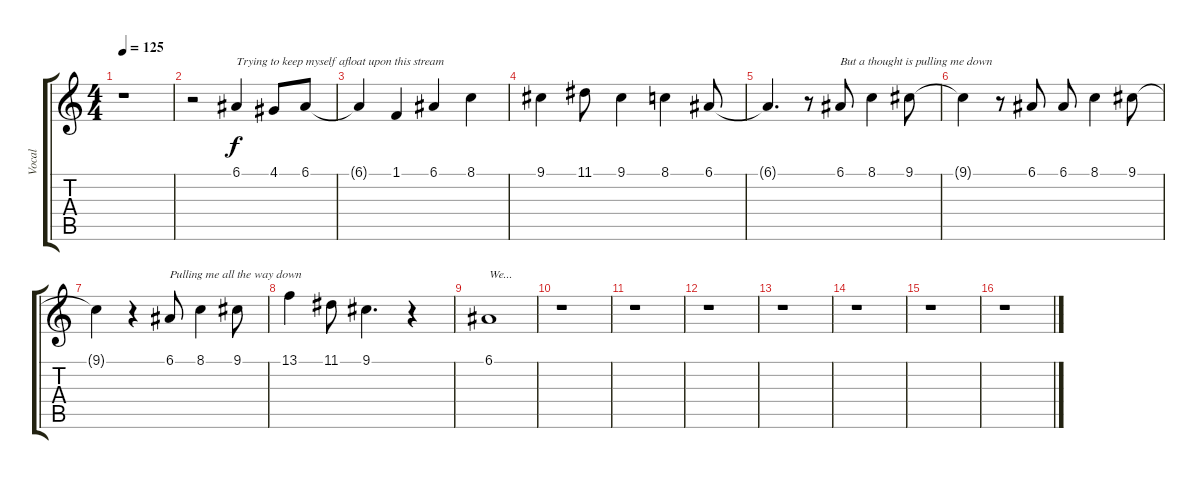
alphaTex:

\track ("Vocal" "Vocal") {instrument flute}
\staff {score tabs}
\tuning (E4 B3 G3 D3 A2 E2) {hide}
\ts (4 4)
\tempo 125
\clef g2
\ks c
r.1{dy f} |
r.2 6.1.4{txt "Trying to keep myself afloat upon this stream"} 4.1.8 6.1.8 |
6.1{t}.4 1.1.4 6.1.4 8.1.4 |
9.1.4 11.1.8 9.1.4 8.1.4 6.1.8 |
6.1{t}.4{d} r.8 6.1.8{txt "But a thought is pulling me down"} 8.1.4 9.1.8 |
9.1{t}.4 r.8 6.1.8 6.1.8 8.1.4 9.1.8 |
9.1{t}.4 r.4 6.1.8{txt "Pulling me all the way down"} 8.1.4 9.1.8 |
13.1.4 11.1.8 9.1.4{d} r.4 |
6.1.1{txt "We..."} |
r.1 |
r.1 |
r.1 |
r.1 |
r.1 |
r.1 |
r.1
